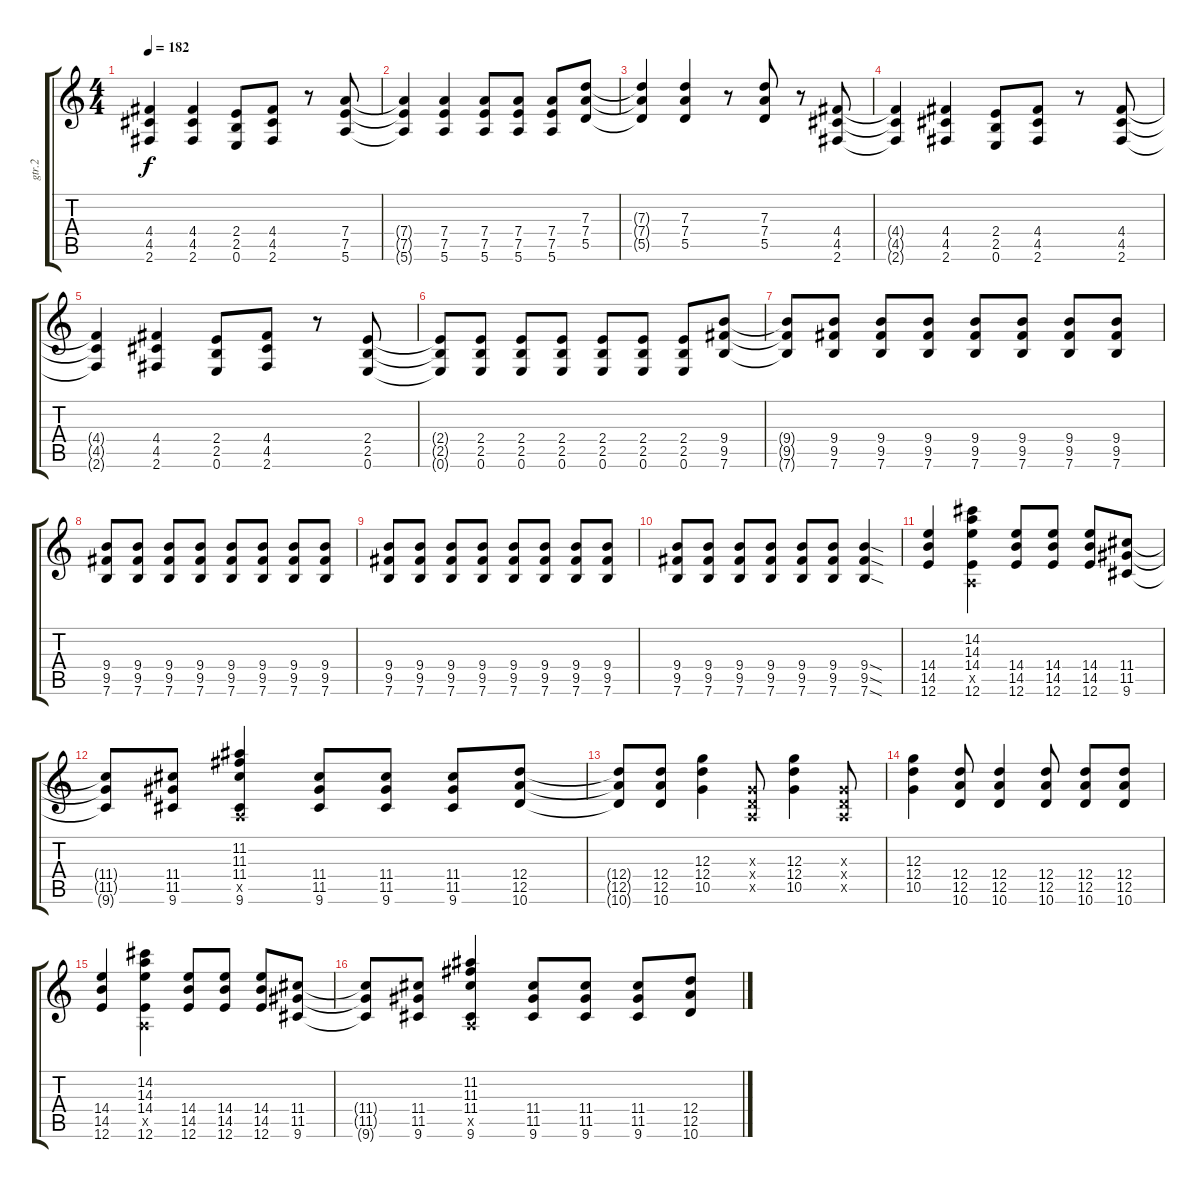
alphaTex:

\track ("gtr.2" "gtr.2") {instrument overdrivenguitar}
\staff {score tabs}
\tuning (E4 B3 G3 D3 A2 E2) {hide}
\ts (4 4)
\tempo 182
\clef g2
\ks c
(4.4{t} 4.5{t} 2.6{t}).4{dy f} (4.4 4.5 2.6).4 (2.4 2.5 0.6).8 (4.4 4.5 2.6).8 r.8 (7.4 7.5 5.6).8 |
(7.4{t} 7.5{t} 5.6{t}).4 (7.4 7.5 5.6).4 (7.4 7.5 5.6).8 (7.4 7.5 5.6).8 (7.4 7.5 5.6).8 (7.3 7.4 5.5).8 |
(7.3{t} 7.4{t} 5.5{t}).4 (7.3 7.4 5.5).4 r.8 (7.3 7.4 5.5).8 r.8 (4.4 4.5 2.6).8 |
(4.4{t} 4.5{t} 2.6{t}).4 (4.4 4.5 2.6).4 (2.4 2.5 0.6).8 (4.4 4.5 2.6).8 r.8 (4.4 4.5 2.6).8 |
(4.4{t} 4.5{t} 2.6{t}).4 (4.4 4.5 2.6).4 (2.4 2.5 0.6).8 (4.4 4.5 2.6).8 r.8 (2.4 2.5 0.6).8 |
(2.4{t} 2.5{t} 0.6{t}).8 (2.4 2.5 0.6).8 (2.4 2.5 0.6).8 (2.4 2.5 0.6).8 (2.4 2.5 0.6).8 (2.4 2.5 0.6).8 (2.4 2.5 0.6).8 (9.4 9.5 7.6).8 |
(9.4{t} 9.5{t} 7.6{t}).8 (9.4 9.5 7.6).8 (9.4 9.5 7.6).8 (9.4 9.5 7.6).8 (9.4 9.5 7.6).8 (9.4 9.5 7.6).8 (9.4 9.5 7.6).8 (9.4 9.5 7.6).8 |
(9.4 9.5 7.6).8 (9.4 9.5 7.6).8 (9.4 9.5 7.6).8 (9.4 9.5 7.6).8 (9.4 9.5 7.6).8 (9.4 9.5 7.6).8 (9.4 9.5 7.6).8 (9.4 9.5 7.6).8 |
(9.4 9.5 7.6).8 (9.4 9.5 7.6).8 (9.4 9.5 7.6).8 (9.4 9.5 7.6).8 (9.4 9.5 7.6).8 (9.4 9.5 7.6).8 (9.4 9.5 7.6).8 (9.4 9.5 7.6).8 |
(9.4 9.5 7.6).8 (9.4 9.5 7.6).8 (9.4 9.5 7.6).8 (9.4 9.5 7.6).8 (9.4 9.5 7.6).8 (9.4 9.5 7.6).8 (9.4{sod} 9.5{sod} 7.6{sod}).4 |
(14.4 14.5 12.6).4 (14.2 14.3 14.4 0.5{x} 12.6).4 (14.4 14.5 12.6).8 (14.4 14.5 12.6).8 (14.4 14.5 12.6).8 (11.4 11.5 9.6).8 |
(11.4{t} 11.5{t} 9.6{t}).8 (11.4 11.5 9.6).8 (11.2 11.3 11.4 0.5{x} 9.6).4 (11.4 11.5 9.6).8 (11.4 11.5 9.6).8 (11.4 11.5 9.6).8 (12.4 12.5 10.6).8 |
(12.4{t} 12.5{t} 10.6{t}).8 (12.4 12.5 10.6).8 (12.3 12.4 10.5).4 (0.3{x} 0.4{x} 0.5{x}).8 (12.3 12.4 10.5).4 (0.3{x} 0.4{x} 0.5{x}).8 |
(12.3 12.4 10.5).4 (12.4 12.5 10.6).8 (12.4 12.5 10.6).4 (12.4 12.5 10.6).8 (12.4 12.5 10.6).8 (12.4 12.5 10.6).8 |
(14.4 14.5 12.6).4 (14.2 14.3 14.4 0.5{x} 12.6).4 (14.4 14.5 12.6).8 (14.4 14.5 12.6).8 (14.4 14.5 12.6).8 (11.4 11.5 9.6).8 |
(11.4{t} 11.5{t} 9.6{t}).8 (11.4 11.5 9.6).8 (11.2 11.3 11.4 0.5{x} 9.6).4 (11.4 11.5 9.6).8 (11.4 11.5 9.6).8 (11.4 11.5 9.6).8 (12.4 12.5 10.6).8
